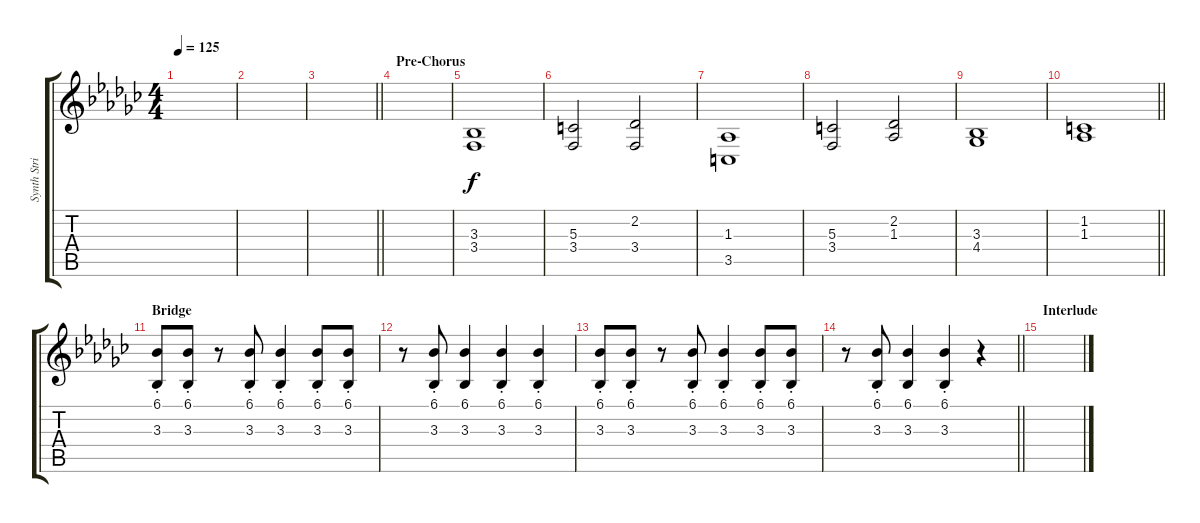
\track ("Synth Strings" "Synth Stri") {instrument stringensemble1}
\staff {score tabs}
\tuning (E4 B3 G3 D3 A2 E2) {hide}
\ts (4 4)
\tempo 125
\clef g2
\ks gb
|
|
\barLineRight lightlight
|
\section ("" "Pre-Chorus")
|
(3.3 3.4).1 |
(5.3 3.4).2 (2.2 3.4).2 |
(1.3 3.5).1 |
(5.3 3.4).2 (2.2 1.3).2 |
(3.3 4.4).1 |
\barLineRight lightlight
(1.2 1.3).1 |
\section ("" "Bridge")
(6.1{st} 3.3{st}).8 (6.1{st} 3.3{st}).8 r.8 (6.1{st} 3.3{st}).8 (6.1{st} 3.3{st}).4 (6.1{st} 3.3{st}).8 (6.1{st} 3.3{st}).8 |
r.8 (6.1{st} 3.3{st}).8 (6.1 3.3).4 (6.1{st} 3.3{st}).4 (6.1{st} 3.3{st}).4 |
(6.1{st} 3.3{st}).8 (6.1{st} 3.3{st}).8 r.8 (6.1{st} 3.3{st}).8 (6.1{st} 3.3{st}).4 (6.1{st} 3.3{st}).8 (6.1{st} 3.3{st}).8 |
\barLineRight lightlight
r.8 (6.1{st} 3.3{st}).8 (6.1 3.3).4 (6.1{st} 3.3{st}).4 r.4 |
\section ("" "Interlude")
